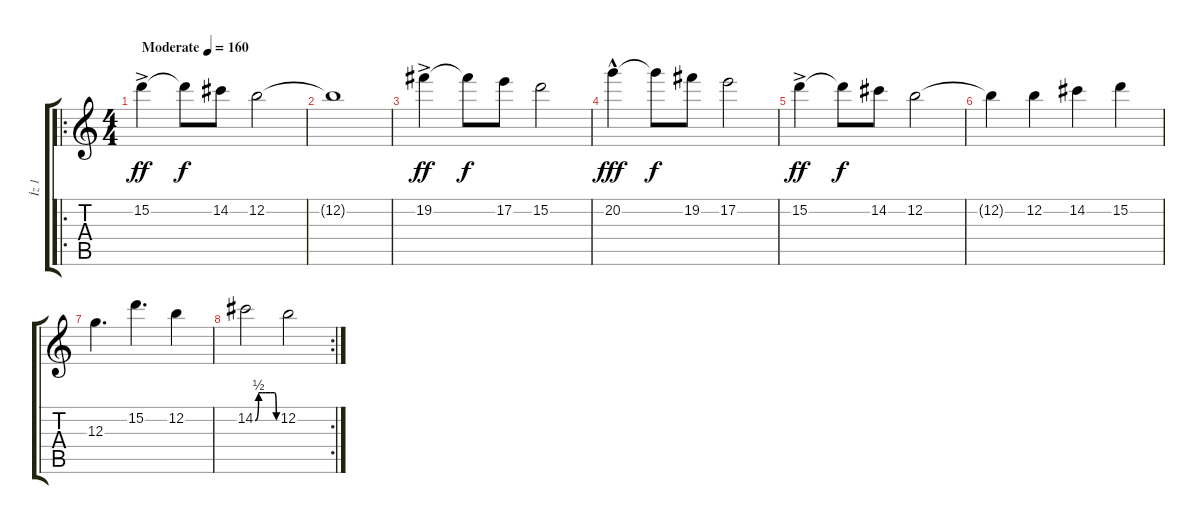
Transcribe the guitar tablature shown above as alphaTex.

\track ("İz 1" "İz 1") {instrument electricguitarmuted}
\staff {score tabs}
\tuning (E4 B3 G3 D3 A2 E2) {hide}
\ro
\ts (4 4)
\tempo (160 "Moderate")
\clef g2
\ks c
15.2{ac}.4{dy ff instrument electricguitarmuted} 15.2{t}.8{dy f} 14.2.8 12.2.2 |
12.2{t}.1 |
19.2{ac}.4{dy ff} 19.2{t}.8{dy f} 17.2.8 15.2.2 |
20.2{hac}.4{dy fff} 20.2{t}.8{dy f} 19.2.8 17.2.2 |
15.2{ac}.4{dy ff} 15.2{t}.8{dy f} 14.2.8 12.2.2 |
12.2{t}.4 12.2.4 14.2.4 15.2.4 |
12.3.4{d} 15.2.4{d} 12.2.4 |
\rc 2
14.2{be (custom 0 0 10 2 20 2 30 2 44 2 55 2 60 0)}.2 12.2.2
